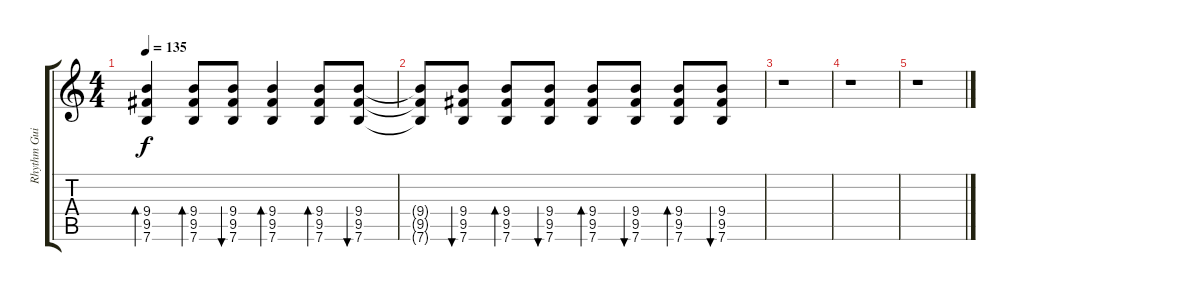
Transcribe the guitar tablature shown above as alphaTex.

\track ("Rhythm Guitar" "Rhythm Gui") {instrument distortionguitar}
\staff {score tabs}
\tuning (E4 B3 G3 D3 A2 E2) {hide}
\ts (4 4)
\tempo 135
\clef g2
\ks c
(9.4 9.5 7.6).4{bd 30 dy f} (9.4 9.5 7.6).8{bd 30} (9.4 9.5 7.6).8{bu 30} (9.4 9.5 7.6).4{bd 30} (9.4 9.5 7.6).8{bd 30} (9.4 9.5 7.6).8{bu 30} |
(9.4{t} 9.5{t} 7.6{t}).8 (9.4 9.5 7.6).8{bu 30} (9.4 9.5 7.6).8{bd 30} (9.4 9.5 7.6).8{bu 30} (9.4 9.5 7.6).8{bd 30} (9.4 9.5 7.6).8{bu 30} (9.4 9.5 7.6).8{bd 30} (9.4 9.5 7.6).8{bu 30} |
r.1 |
r.1 |
r.1
